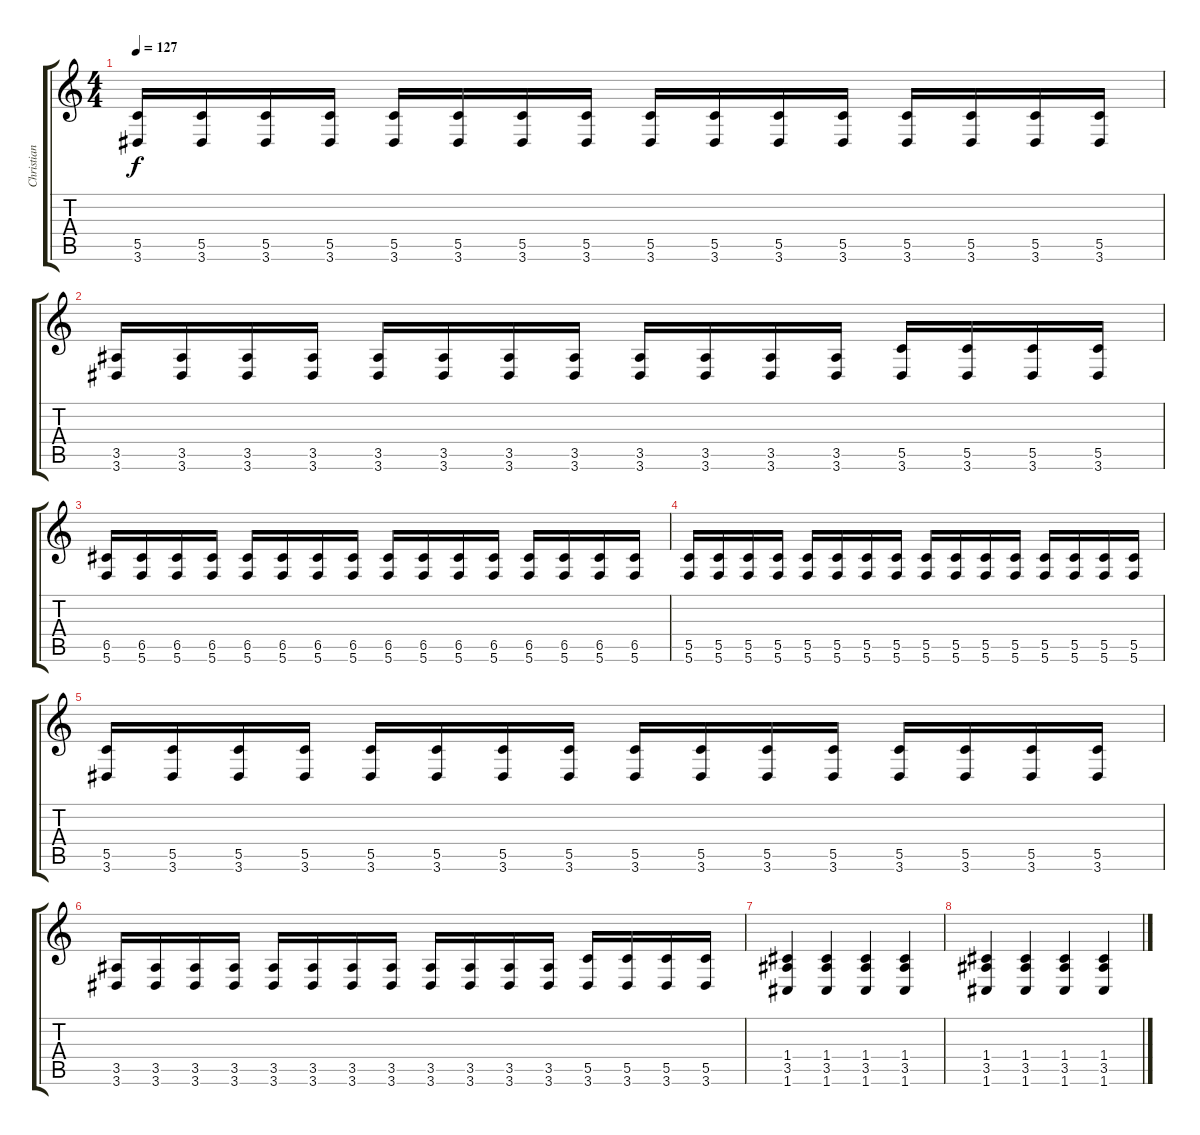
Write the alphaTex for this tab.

\track ("Christian Andreu" "Christian ") {instrument distortionguitar}
\staff {score tabs}
\tuning (D4 A3 F3 C3 G2 C2) {hide}
\ts (4 4)
\tempo 127
\clef g2
\ks c
(5.5 3.6).16{dy f} (5.5 3.6).16 (5.5 3.6).16 (5.5 3.6).16 (5.5 3.6).16 (5.5 3.6).16 (5.5 3.6).16 (5.5 3.6).16 (5.5 3.6).16 (5.5 3.6).16 (5.5 3.6).16 (5.5 3.6).16 (5.5 3.6).16 (5.5 3.6).16 (5.5 3.6).16 (5.5 3.6).16 |
(3.5 3.6).16 (3.5 3.6).16 (3.5 3.6).16 (3.5 3.6).16 (3.5 3.6).16 (3.5 3.6).16 (3.5 3.6).16 (3.5 3.6).16 (3.5 3.6).16 (3.5 3.6).16 (3.5 3.6).16 (3.5 3.6).16 (5.5 3.6).16 (5.5 3.6).16 (5.5 3.6).16 (5.5 3.6).16 |
(6.5 5.6).16 (6.5 5.6).16 (6.5 5.6).16 (6.5 5.6).16 (6.5 5.6).16 (6.5 5.6).16 (6.5 5.6).16 (6.5 5.6).16 (6.5 5.6).16 (6.5 5.6).16 (6.5 5.6).16 (6.5 5.6).16 (6.5 5.6).16 (6.5 5.6).16 (6.5 5.6).16 (6.5 5.6).16 |
(5.5 5.6).16 (5.5 5.6).16 (5.5 5.6).16 (5.5 5.6).16 (5.5 5.6).16 (5.5 5.6).16 (5.5 5.6).16 (5.5 5.6).16 (5.5 5.6).16 (5.5 5.6).16 (5.5 5.6).16 (5.5 5.6).16 (5.5 5.6).16 (5.5 5.6).16 (5.5 5.6).16 (5.5 5.6).16 |
(5.5 3.6).16 (5.5 3.6).16 (5.5 3.6).16 (5.5 3.6).16 (5.5 3.6).16 (5.5 3.6).16 (5.5 3.6).16 (5.5 3.6).16 (5.5 3.6).16 (5.5 3.6).16 (5.5 3.6).16 (5.5 3.6).16 (5.5 3.6).16 (5.5 3.6).16 (5.5 3.6).16 (5.5 3.6).16 |
(3.5 3.6).16 (3.5 3.6).16 (3.5 3.6).16 (3.5 3.6).16 (3.5 3.6).16 (3.5 3.6).16 (3.5 3.6).16 (3.5 3.6).16 (3.5 3.6).16 (3.5 3.6).16 (3.5 3.6).16 (3.5 3.6).16 (5.5 3.6).16 (5.5 3.6).16 (5.5 3.6).16 (5.5 3.6).16 |
(1.4 3.5 1.6).4 (1.4 3.5 1.6).4 (1.4 3.5 1.6).4 (1.4 3.5 1.6).4 |
(1.4 3.5 1.6).4 (1.4 3.5 1.6).4 (1.4 3.5 1.6).4 (1.4 3.5 1.6).4
